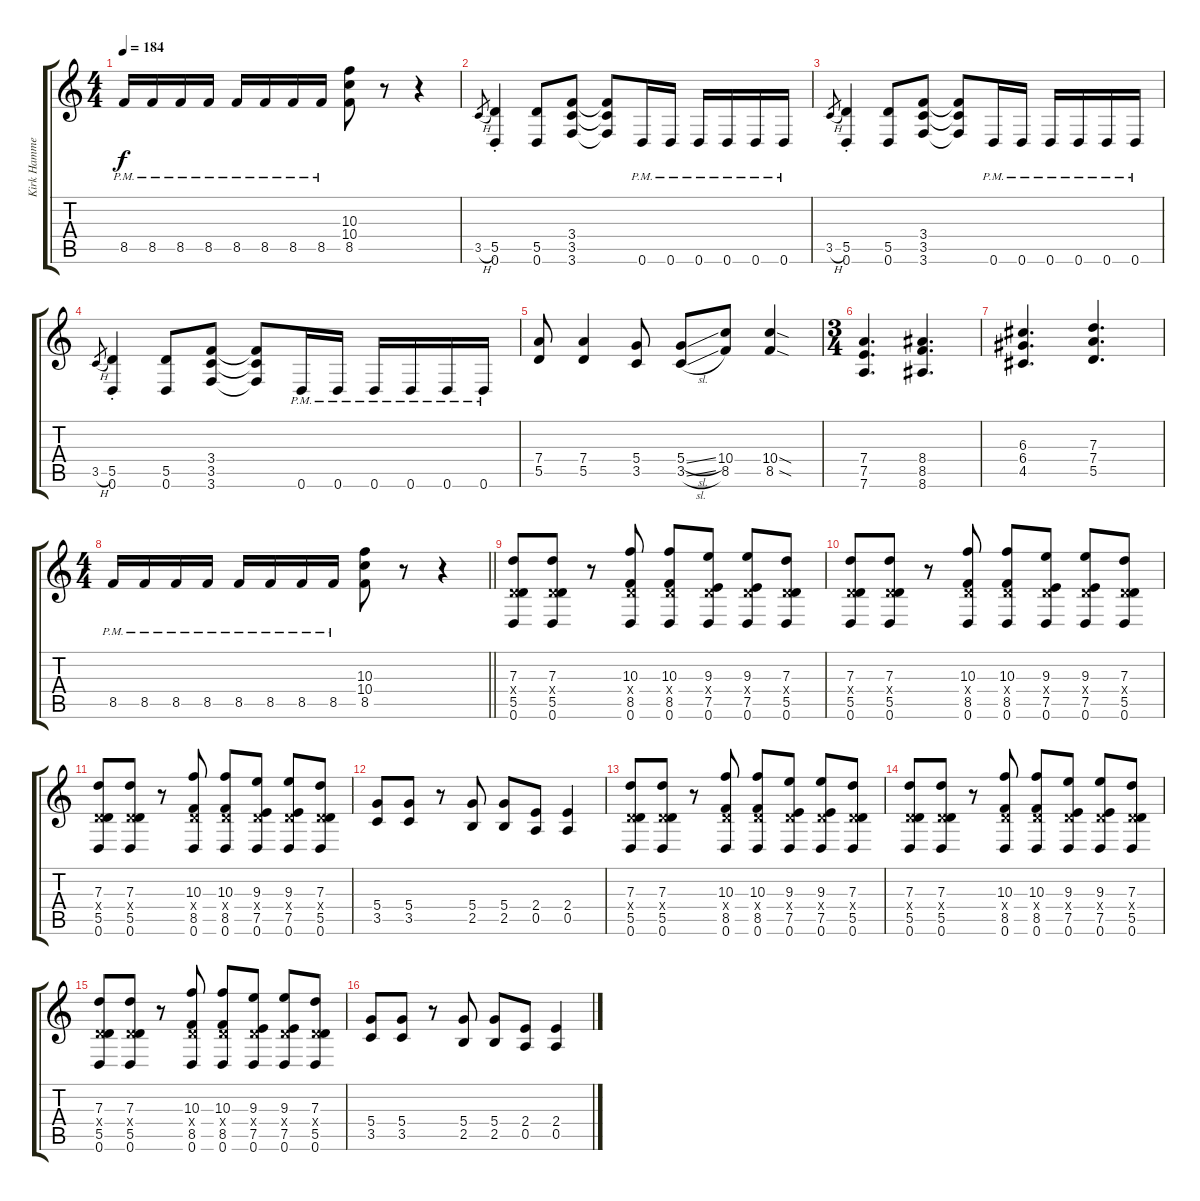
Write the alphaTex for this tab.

\track ("Kirk Hammet" "Kirk Hamme") {instrument distortionguitar}
\staff {score tabs}
\tuning (E4 B3 G3 D3 A2 D2) {hide}
\ts (4 4)
\tempo 184
\clef g2
\ks c
8.5{pm}.16{dy f} 8.5{pm}.16 8.5{pm}.16 8.5{pm}.16 8.5{pm}.16 8.5{pm}.16 8.5{pm}.16 8.5{pm}.16 (10.3 10.4 8.5).8 r.8 r.4 |
3.5{h}.8{gr} (5.5{st} 0.6{st}).4 (5.5 0.6).8 (3.4 3.5 3.6).8 (3.4{t} 3.5{t} 3.6{t}).8 0.6{pm}.16 0.6{pm}.16 0.6{pm}.16 0.6{pm}.16 0.6{pm}.16 0.6{pm}.16 |
3.5{h}.8{gr} (5.5{st} 0.6{st}).4 (5.5 0.6).8 (3.4 3.5 3.6).8 (3.4{t} 3.5{t} 3.6{t}).8 0.6{pm}.16 0.6{pm}.16 0.6{pm}.16 0.6{pm}.16 0.6{pm}.16 0.6{pm}.16 |
3.5{h}.8{gr} (5.5{st} 0.6{st}).4 (5.5 0.6).8 (3.4 3.5 3.6).8 (3.4{t} 3.5{t} 3.6{t}).8 0.6{pm}.16 0.6{pm}.16 0.6{pm}.16 0.6{pm}.16 0.6{pm}.16 0.6{pm}.16 |
(7.4 5.5).8 (7.4 5.5).4 (5.4 3.5).8 (5.4{sl} 3.5{sl}).8 (10.4 8.5).8 (10.4{sod} 8.5{sod}).4 |
\ts (3 4)
(7.4 7.5 7.6).4{d} (8.4 8.5 8.6).4{d} |
(6.3 6.4 4.5).4{d} (7.3 7.4 5.5).4{d} |
\ts (4 4)
\barLineRight lightlight
8.5{pm}.16 8.5{pm}.16 8.5{pm}.16 8.5{pm}.16 8.5{pm}.16 8.5{pm}.16 8.5{pm}.16 8.5{pm}.16 (10.3 10.4 8.5).8 r.8 r.4 |
(7.3 0.4{x} 5.5 0.6).8 (7.3 0.4{x} 5.5 0.6).8 r.8 (10.3 0.4{x} 8.5 0.6).8 (10.3 0.4{x} 8.5 0.6).8 (9.3 0.4{x} 7.5 0.6).8 (9.3 0.4{x} 7.5 0.6).8 (7.3 0.4{x} 5.5 0.6).8 |
(7.3 0.4{x} 5.5 0.6).8 (7.3 0.4{x} 5.5 0.6).8 r.8 (10.3 0.4{x} 8.5 0.6).8 (10.3 0.4{x} 8.5 0.6).8 (9.3 0.4{x} 7.5 0.6).8 (9.3 0.4{x} 7.5 0.6).8 (7.3 0.4{x} 5.5 0.6).8 |
(7.3 0.4{x} 5.5 0.6).8 (7.3 0.4{x} 5.5 0.6).8 r.8 (10.3 0.4{x} 8.5 0.6).8 (10.3 0.4{x} 8.5 0.6).8 (9.3 0.4{x} 7.5 0.6).8 (9.3 0.4{x} 7.5 0.6).8 (7.3 0.4{x} 5.5 0.6).8 |
(5.4 3.5).8 (5.4 3.5).8 r.8 (5.4 2.5).8 (5.4 2.5).8 (2.4 0.5).8 (2.4 0.5).4 |
(7.3 0.4{x} 5.5 0.6).8 (7.3 0.4{x} 5.5 0.6).8 r.8 (10.3 0.4{x} 8.5 0.6).8 (10.3 0.4{x} 8.5 0.6).8 (9.3 0.4{x} 7.5 0.6).8 (9.3 0.4{x} 7.5 0.6).8 (7.3 0.4{x} 5.5 0.6).8 |
(7.3 0.4{x} 5.5 0.6).8 (7.3 0.4{x} 5.5 0.6).8 r.8 (10.3 0.4{x} 8.5 0.6).8 (10.3 0.4{x} 8.5 0.6).8 (9.3 0.4{x} 7.5 0.6).8 (9.3 0.4{x} 7.5 0.6).8 (7.3 0.4{x} 5.5 0.6).8 |
(7.3 0.4{x} 5.5 0.6).8 (7.3 0.4{x} 5.5 0.6).8 r.8 (10.3 0.4{x} 8.5 0.6).8 (10.3 0.4{x} 8.5 0.6).8 (9.3 0.4{x} 7.5 0.6).8 (9.3 0.4{x} 7.5 0.6).8 (7.3 0.4{x} 5.5 0.6).8 |
(5.4 3.5).8 (5.4 3.5).8 r.8 (5.4 2.5).8 (5.4 2.5).8 (2.4 0.5).8 (2.4 0.5).4
